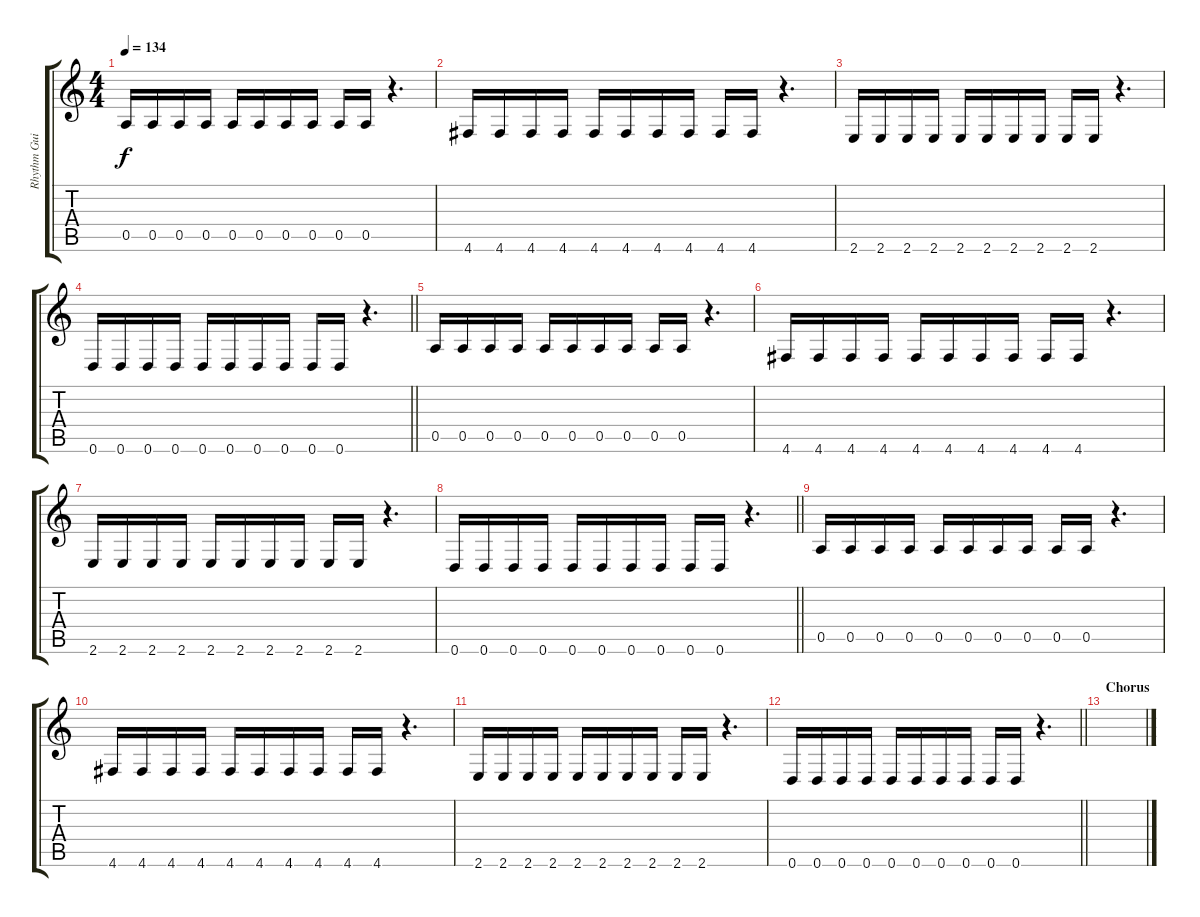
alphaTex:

\track ("Rhythm Guitar" "Rhythm Gui") {instrument distortionguitar}
\staff {score tabs}
\tuning (E4 B3 G3 D3 A2 D2) {hide}
\ts (4 4)
\tempo 134
\clef g2
\ks c
0.5.16{dy f} 0.5.16 0.5.16 0.5.16 0.5.16 0.5.16 0.5.16 0.5.16 0.5.16 0.5.16 r.4{d} |
4.6.16 4.6.16 4.6.16 4.6.16 4.6.16 4.6.16 4.6.16 4.6.16 4.6.16 4.6.16 r.4{d} |
2.6.16 2.6.16 2.6.16 2.6.16 2.6.16 2.6.16 2.6.16 2.6.16 2.6.16 2.6.16 r.4{d} |
\barLineRight lightlight
0.6.16 0.6.16 0.6.16 0.6.16 0.6.16 0.6.16 0.6.16 0.6.16 0.6.16 0.6.16 r.4{d} |
0.5.16 0.5.16 0.5.16 0.5.16 0.5.16 0.5.16 0.5.16 0.5.16 0.5.16 0.5.16 r.4{d} |
4.6.16 4.6.16 4.6.16 4.6.16 4.6.16 4.6.16 4.6.16 4.6.16 4.6.16 4.6.16 r.4{d} |
2.6.16 2.6.16 2.6.16 2.6.16 2.6.16 2.6.16 2.6.16 2.6.16 2.6.16 2.6.16 r.4{d} |
\barLineRight lightlight
0.6.16 0.6.16 0.6.16 0.6.16 0.6.16 0.6.16 0.6.16 0.6.16 0.6.16 0.6.16 r.4{d} |
0.5.16 0.5.16 0.5.16 0.5.16 0.5.16 0.5.16 0.5.16 0.5.16 0.5.16 0.5.16 r.4{d} |
4.6.16 4.6.16 4.6.16 4.6.16 4.6.16 4.6.16 4.6.16 4.6.16 4.6.16 4.6.16 r.4{d} |
2.6.16 2.6.16 2.6.16 2.6.16 2.6.16 2.6.16 2.6.16 2.6.16 2.6.16 2.6.16 r.4{d} |
\barLineRight lightlight
0.6.16 0.6.16 0.6.16 0.6.16 0.6.16 0.6.16 0.6.16 0.6.16 0.6.16 0.6.16 r.4{d} |
\section ("" "Chorus")
